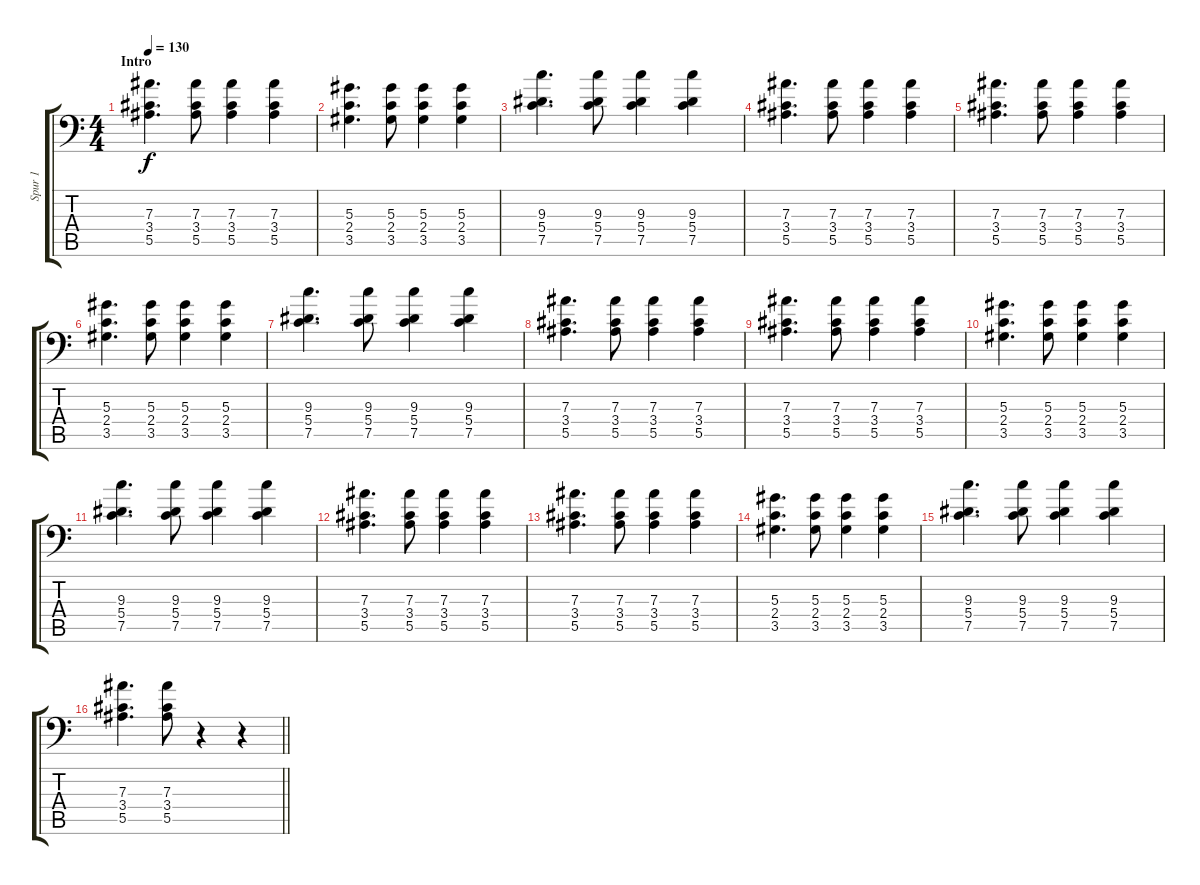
\track ("Spur 1" "Spur 1") {instrument distortionguitar}
\staff {score tabs}
\tuning (C4 G3 Eb3 Bb2 F2 Bb1) {hide}
\ts (4 4)
\section ("" "Intro")
\tempo 130
\clef f4
\ks c
(7.3 3.4 5.5).4{d dy f balance 8 instrument electricguitarjazz} (7.3 3.4 5.5).8 (7.3 3.4 5.5).4 (7.3 3.4 5.5).4 |
(5.3 2.4 3.5).4{d} (5.3 2.4 3.5).8 (5.3 2.4 3.5).4 (5.3 2.4 3.5).4 |
(9.3 5.4 7.5).4{d} (9.3 5.4 7.5).8 (9.3 5.4 7.5).4 (9.3 5.4 7.5).4 |
(7.3 3.4 5.5).4{d} (7.3 3.4 5.5).8 (7.3 3.4 5.5).4 (7.3 3.4 5.5).4 |
(7.3 3.4 5.5).4{d} (7.3 3.4 5.5).8 (7.3 3.4 5.5).4 (7.3 3.4 5.5).4 |
(5.3 2.4 3.5).4{d} (5.3 2.4 3.5).8 (5.3 2.4 3.5).4 (5.3 2.4 3.5).4 |
(9.3 5.4 7.5).4{d} (9.3 5.4 7.5).8 (9.3 5.4 7.5).4 (9.3 5.4 7.5).4 |
(7.3 3.4 5.5).4{d} (7.3 3.4 5.5).8 (7.3 3.4 5.5).4 (7.3 3.4 5.5).4 |
(7.3 3.4 5.5).4{d} (7.3 3.4 5.5).8 (7.3 3.4 5.5).4 (7.3 3.4 5.5).4 |
(5.3 2.4 3.5).4{d} (5.3 2.4 3.5).8 (5.3 2.4 3.5).4 (5.3 2.4 3.5).4 |
(9.3 5.4 7.5).4{d} (9.3 5.4 7.5).8 (9.3 5.4 7.5).4 (9.3 5.4 7.5).4 |
(7.3 3.4 5.5).4{d} (7.3 3.4 5.5).8 (7.3 3.4 5.5).4 (7.3 3.4 5.5).4 |
(7.3 3.4 5.5).4{d} (7.3 3.4 5.5).8 (7.3 3.4 5.5).4 (7.3 3.4 5.5).4 |
(5.3 2.4 3.5).4{d} (5.3 2.4 3.5).8 (5.3 2.4 3.5).4 (5.3 2.4 3.5).4 |
(9.3 5.4 7.5).4{d} (9.3 5.4 7.5).8 (9.3 5.4 7.5).4 (9.3 5.4 7.5).4 |
\barLineRight lightlight
(7.3 3.4 5.5).4{d} (7.3 3.4 5.5).8 r.4 r.4
